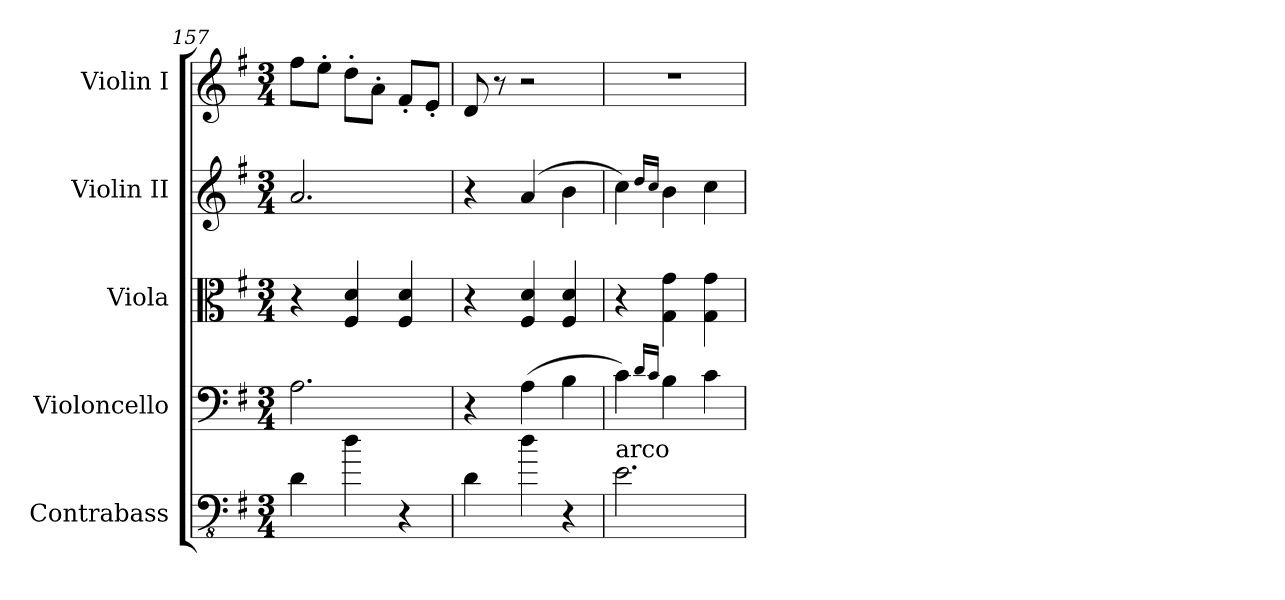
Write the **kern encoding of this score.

**kern	**kern	**kern	**kern	**kern
*part5	*part4	*part3	*part2	*part1
*staff5	*staff4	*staff3	*staff2	*staff1
*I"Contrabass	*I"Violoncello	*I"Viola	*I"Violin II	*I"Violin I
*I'Cb	*I'Vc	*I'Vla	*I'Vln	*I'Vln
*clefFv4	*clefF4	*clefC3	*clefG2	*clefG2
*ITrd7c12	*	*	*	*
*k[f#]	*k[f#]	*k[f#]	*k[f#]	*k[f#]
*M3/4	*M3/4	*M3/4	*M3/4	*M3/4
=157	=157	=157	=157	=157
4DD\	2.A\	4r	2.a/	8ff#\L
.	.	.	.	8ee'\J
4D\	.	4F#/ 4d/	.	8dd'\L
.	.	.	.	8a'\J
4r	.	4F#/ 4d/	.	8f#'/L
.	.	.	.	8e'/J
=158	=158	=158	=158	=158
4DD\	4r	4r	4r	8d/
.	.	.	.	8r
4D\	(4A\	4F#/ 4d/	(4a/	2r
4r	4B\	4F#/ 4d/	4b\	.
=159	=159	=159	=159	=159
!LO:TX:a:t=arco	!	!	!	!
2.EE\	4c\)	4r	4cc\)	2.r
.	16qd/LL	.	16qdd/LL	.
.	16qc/JJ	.	16qcc/JJ	.
.	4B\	4G\ 4g\	4b\	.
.	4c\	4G\ 4g\	4cc\	.
=	=	=	=	=
*-	*-	*-	*-	*-
